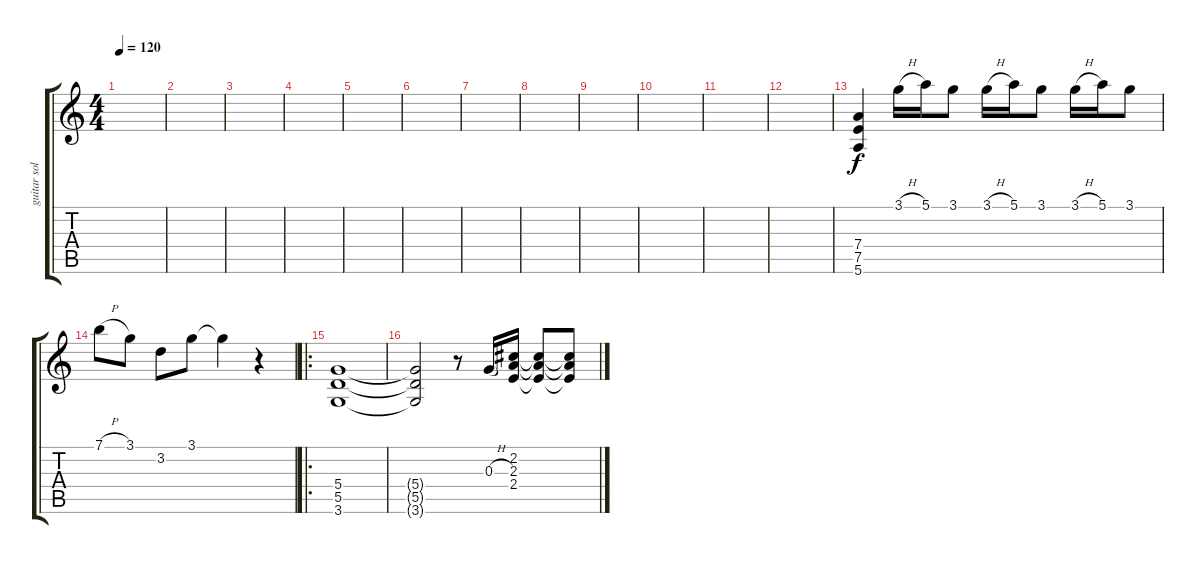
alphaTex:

\track ("guitar solo" "guitar sol") {instrument overdrivenguitar}
\staff {score tabs}
\tuning (E4 B3 G3 D3 A2 E2) {hide}
\ts (4 4)
\tempo 120
\clef g2
\ks c
|
|
|
|
|
|
|
|
|
|
|
|
(7.4 7.5 5.6).4 3.1{h}.16 5.1.16 3.1.8 3.1{h}.16 5.1.16 3.1.8 3.1{h}.16 5.1.16 3.1.8 |
7.1{h}.8 3.1.8 3.2.8 3.1.8 3.1{t}.4 r.4 |
\ro
(5.4 5.5 3.6).1 |
(5.4{t} 5.5{t} 3.6{t}).2 r.8 0.3{h}.16 (2.2 2.3 2.4).16 (2.2{t} 2.3{t} 2.4{t}).8 (2.2{t} 2.3{t} 2.4{t}).8
